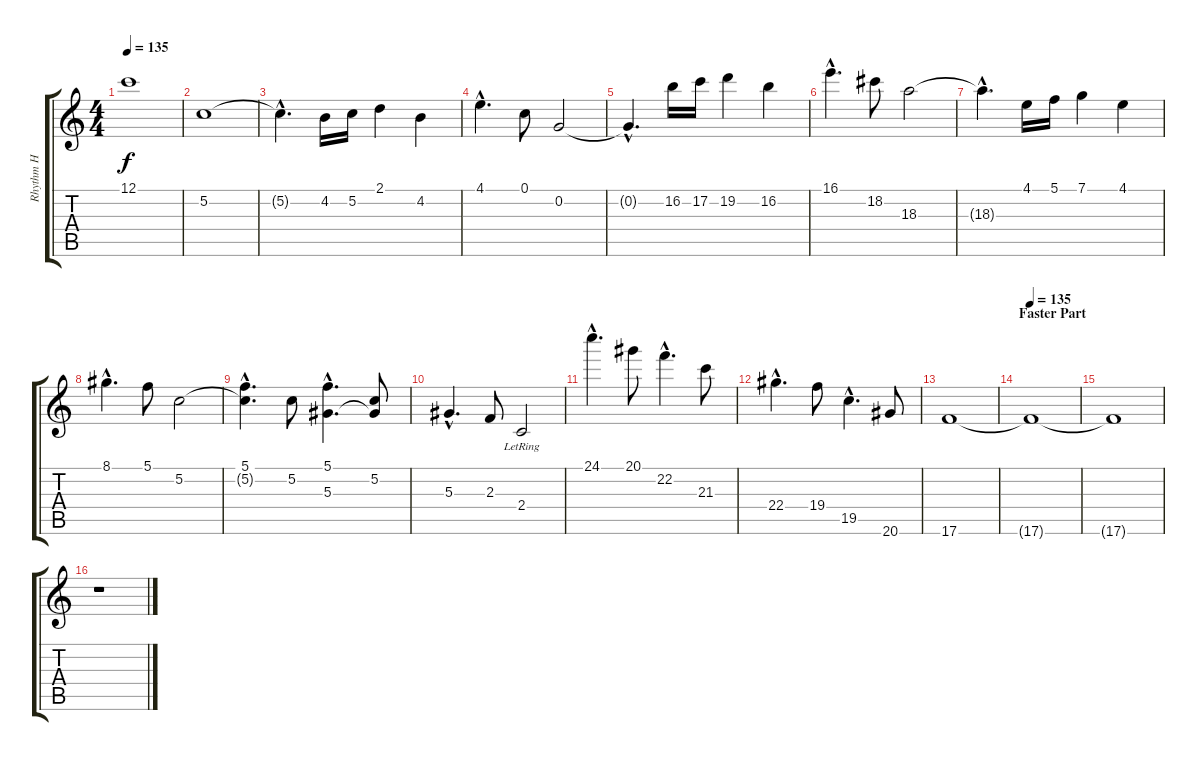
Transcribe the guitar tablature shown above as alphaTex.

\track ("Rhythm H" "Rhythm H") {instrument distortionguitar}
\staff {score tabs}
\tuning (C4 G3 Eb3 Bb2 F2 C2) {hide}
\ts (4 4)
\tempo 135
\clef g2
\ks c
12.1.1{dy f} |
5.2.1 |
5.2{hac t}.4{d} 4.2.16 5.2.16 2.1.4 4.2.4 |
4.1{hac}.4{d} 0.1.8 0.2.2 |
0.2{hac t}.4{d} 16.2.16 17.2.16 19.2.4 16.2.4 |
16.1{hac}.4{d} 18.2.8 18.3.2 |
18.3{hac t}.4{d} 4.1.16 5.1.16 7.1.4 4.1.4 |
8.1{hac}.4{d} 5.1.8 5.2.2 |
(5.1{hac} 5.2{hac t}).4{d} 5.2.8 (5.1{hac} 5.3{hac}).4{d} (5.2 5.3{t}).8 |
5.3{hac}.4{d} 2.3.8 2.4{lr}.2 |
24.1{hac}.4{d} 20.1.8 22.2{hac}.4{d} 21.3.8 |
22.4{hac}.4{d} 19.4.8 19.5{hac}.4{d} 20.6.8 |
17.6.1 |
\section ("" "Faster Part")
\tempo 135
17.6{t}.1 |
17.6{t}.1 |
r.1
